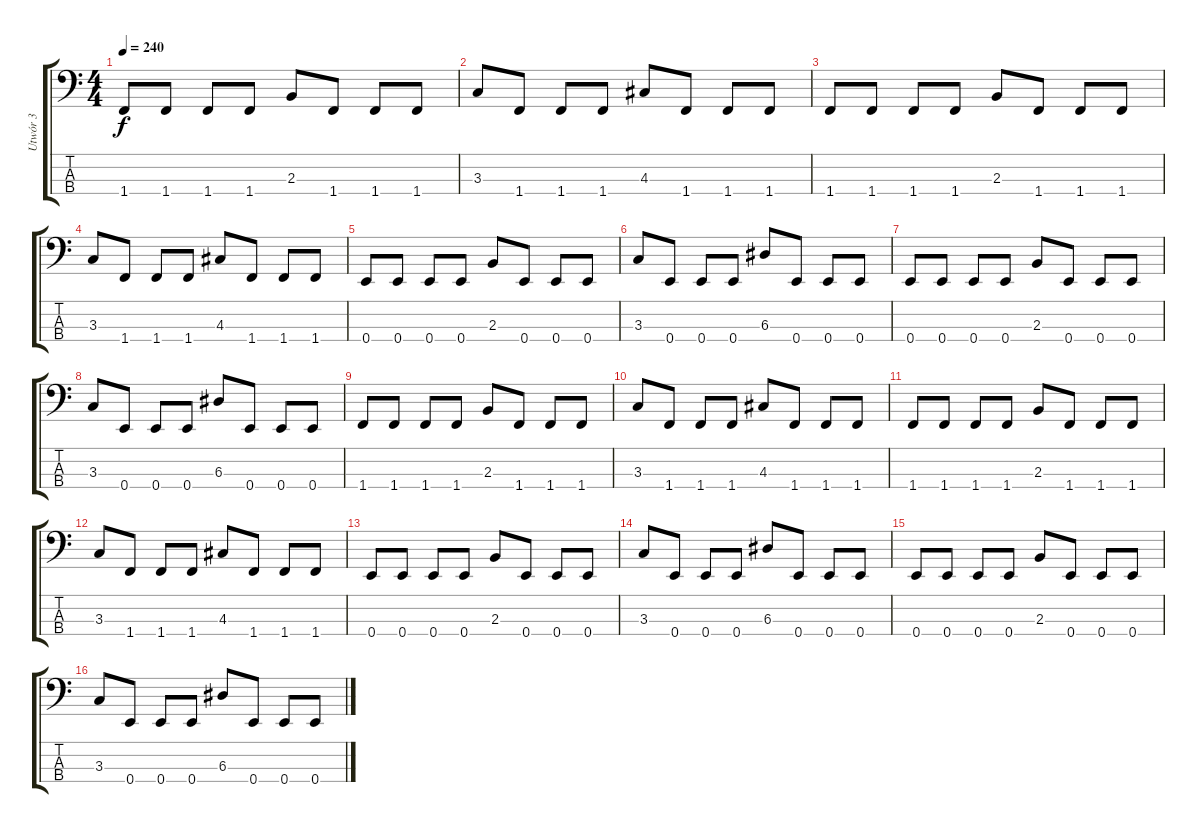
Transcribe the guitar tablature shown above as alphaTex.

\track ("Utwór 3" "Utwór 3") {instrument electricbassfinger}
\staff {score tabs}
\tuning (G2 D2 A1 E1) {hide}
\ts (4 4)
\tempo 240
\clef f4
\ks c
1.4.8{dy f} 1.4.8 1.4.8 1.4.8 2.3.8 1.4.8 1.4.8 1.4.8 |
3.3.8 1.4.8 1.4.8 1.4.8 4.3.8 1.4.8 1.4.8 1.4.8 |
1.4.8 1.4.8 1.4.8 1.4.8 2.3.8 1.4.8 1.4.8 1.4.8 |
3.3.8 1.4.8 1.4.8 1.4.8 4.3.8 1.4.8 1.4.8 1.4.8 |
0.4.8 0.4.8 0.4.8 0.4.8 2.3.8 0.4.8 0.4.8 0.4.8 |
3.3.8 0.4.8 0.4.8 0.4.8 6.3.8 0.4.8 0.4.8 0.4.8 |
0.4.8 0.4.8 0.4.8 0.4.8 2.3.8 0.4.8 0.4.8 0.4.8 |
3.3.8 0.4.8 0.4.8 0.4.8 6.3.8 0.4.8 0.4.8 0.4.8 |
1.4.8 1.4.8 1.4.8 1.4.8 2.3.8 1.4.8 1.4.8 1.4.8 |
3.3.8 1.4.8 1.4.8 1.4.8 4.3.8 1.4.8 1.4.8 1.4.8 |
1.4.8 1.4.8 1.4.8 1.4.8 2.3.8 1.4.8 1.4.8 1.4.8 |
3.3.8 1.4.8 1.4.8 1.4.8 4.3.8 1.4.8 1.4.8 1.4.8 |
0.4.8 0.4.8 0.4.8 0.4.8 2.3.8 0.4.8 0.4.8 0.4.8 |
3.3.8 0.4.8 0.4.8 0.4.8 6.3.8 0.4.8 0.4.8 0.4.8 |
0.4.8 0.4.8 0.4.8 0.4.8 2.3.8 0.4.8 0.4.8 0.4.8 |
3.3.8 0.4.8 0.4.8 0.4.8 6.3.8 0.4.8 0.4.8 0.4.8
